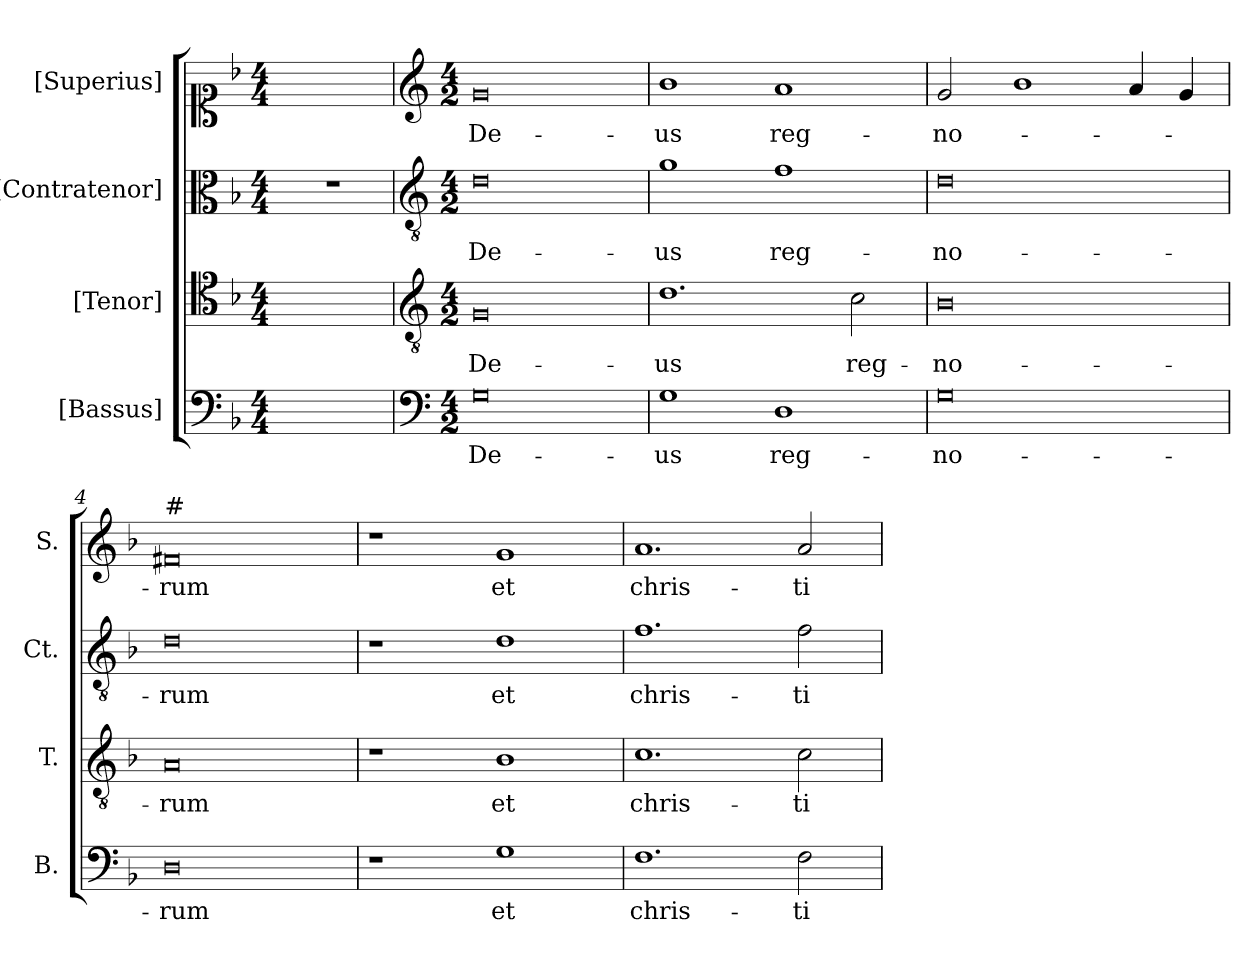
**kern	**text	**kern	**text	**kern	**text	**kern	**text
*part4	*part4	*part3	*part3	*part2	*part2	*part1	*part1
*staff4	*staff4	*staff3	*staff3	*staff2	*staff2	*staff1	*staff1
*I"[Bassus]	*	*I"[Tenor]	*	*I"[Contratenor]	*	*I"[Superius]	*
*I'B.	*	*I'T.	*	*I'Ct.	*	*I'S.	*
!!LO:PB:g=z
*clefF4	*	*clefC4	*	*clefC3	*	*clefC1	*
*	*	*ITrd7c12	*	*ITrd7c12	*	*	*
*k[b-]	*	*k[b-]	*	*k[b-]	*	*k[b-]	*
*F:	*	*F:	*	*F:	*	*F:	*
*M4/4	*	*M4/4	*	*M4/4	*	*M4/4	*
=	=	=	=	=	=	=	=
1ryy	.	1ryy	.	1r	.	1ryy	.
=1	=1	=1	=1	=1	=1	=1	=1
*clefF4	*	*clefGv2	*	*clefGv2	*	*clefG2	*
*M4/2	*	*M4/2	*	*M4/2	*	*M4/2	*
!	!LO:LY:b:color=#000000	!	!	!	!	!	!
!	!	!	!LO:LY:b:color=#000000	!	!	!	!
!	!	!	!	!	!LO:LY:b:color=#000000	!	!
!	!	!	!	!	!	!	!LO:LY:b:color=#000000
0Gi	De-	0GGi	De-	0Di	De-	0gi	De-
=2	=2	=2	=2	=2	=2	=2	=2
!	!LO:LY:b:color=#000000	!	!	!	!	!	!
!	!	!	!LO:LY:b:color=#000000	!	!	!	!
!	!	!	!	!	!LO:LY:b:color=#000000	!	!
!	!	!	!	!	!	!	!LO:LY:b:color=#000000
1Gi	-us	1.Di	-us	1Gi	-us	1b-i	-us
!	!LO:LY:b:color=#000000	!	!	!	!	!	!
!	!	!	!	!	!LO:LY:b:color=#000000	!	!
!	!	!	!	!	!	!	!LO:LY:b:color=#000000
1Di	reg-	.	.	1Fi	reg-	1ai	reg-
!	!	!	!LO:LY:b:color=#000000	!	!	!	!
.	.	2Ci\	reg-	.	.	.	.
=3	=3	=3	=3	=3	=3	=3	=3
!	!LO:LY:b:color=#000000	!	!	!	!	!	!
!	!	!	!LO:LY:b:color=#000000	!	!	!	!
!	!	!	!	!	!LO:LY:b:color=#000000	!	!
!	!	!	!	!	!	!	!LO:LY:b:color=#000000
0Gi	-no-	0BB-i	-no-	0Di	-no-	2gi/	-no-
.	.	.	.	.	.	1b-i	.
.	.	.	.	.	.	4ai/	.
.	.	.	.	.	.	4gi/	.
=4	=4	=4	=4	=4	=4	=4	=4
!	!LO:LY:b:color=#000000	!	!	!	!	!	!
!	!	!	!LO:LY:b:color=#000000	!	!	!	!
!	!	!	!	!	!LO:LY:b:color=#000000	!	!
!	!	!	!	!	!	!LO:TX:a:t=#	!
!	!	!	!	!	!	!	!LO:LY:b:color=#000000
0Di	-rum	0AAi	-rum	0Di	-rum	0f#j	-rum
=5	=5	=5	=5	=5	=5	=5	=5
1r	.	1r	.	1r	.	1r	.
!	!LO:LY:b:color=#000000	!	!	!	!	!	!
!	!	!	!LO:LY:b:color=#000000	!	!	!	!
!	!	!	!	!	!LO:LY:b:color=#000000	!	!
!	!	!	!	!	!	!	!LO:LY:b:color=#000000
1Gi	et	1BB-i	et	1Di	et	1gi	et
=6	=6	=6	=6	=6	=6	=6	=6
!	!LO:LY:b:color=#000000	!	!	!	!	!	!
!	!	!	!LO:LY:b:color=#000000	!	!	!	!
!	!	!	!	!	!LO:LY:b:color=#000000	!	!
!	!	!	!	!	!	!	!LO:LY:b:color=#000000
1.Fi	chris-	1.Ci	chris-	1.Fi	chris-	1.ai	chris-
!	!LO:LY:b:color=#000000	!	!	!	!	!	!
!	!	!	!LO:LY:b:color=#000000	!	!	!	!
!	!	!	!	!	!LO:LY:b:color=#000000	!	!
!	!	!	!	!	!	!	!LO:LY:b:color=#000000
2Fi\	-ti-	2Ci\	-ti-	2Fi\	-ti-	2ai/	-ti-
=	=	=	=	=	=	=	=
*-	*-	*-	*-	*-	*-	*-	*-
